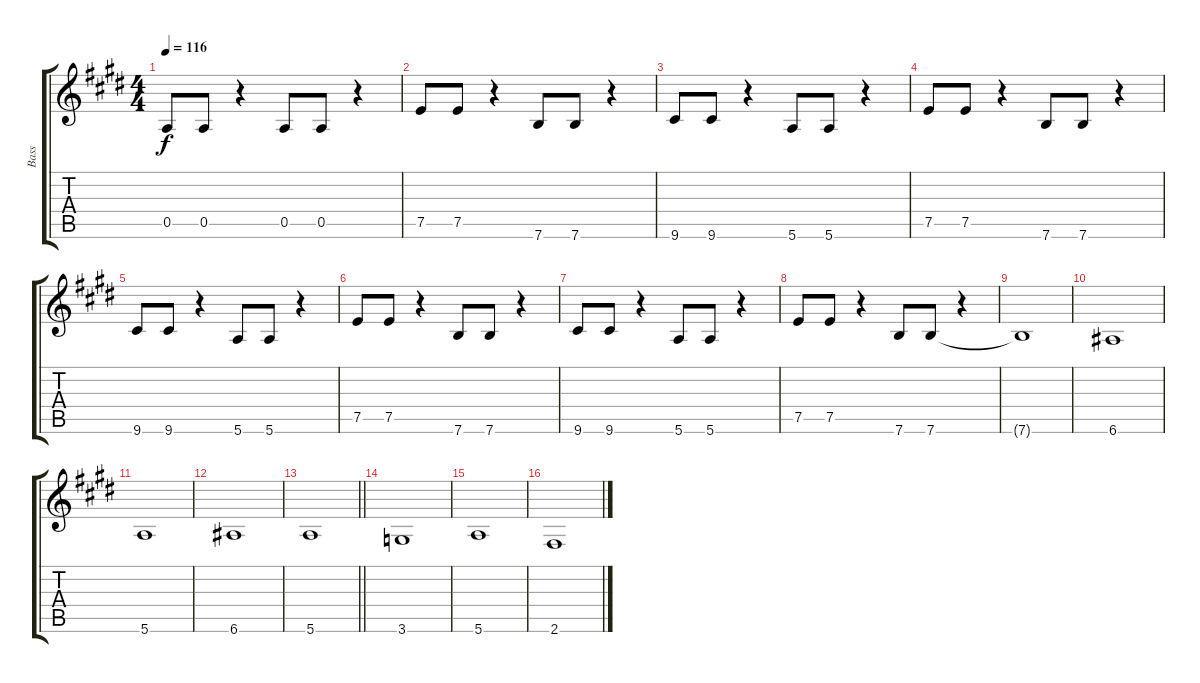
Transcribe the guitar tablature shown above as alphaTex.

\track ("Bass" "Bass") {instrument electricbassfinger}
\staff {score tabs}
\tuning (E4 B3 G3 D3 A2 E2) {hide}
\ts (4 4)
\tempo 116
\clef g2
\ks e
0.5.8{dy f} 0.5.8 r.4 0.5.8 0.5.8 r.4 |
7.5.8 7.5.8 r.4 7.6.8 7.6.8 r.4 |
9.6.8 9.6.8 r.4 5.6.8 5.6.8 r.4 |
7.5.8 7.5.8 r.4 7.6.8 7.6.8 r.4 |
9.6.8 9.6.8 r.4 5.6.8 5.6.8 r.4 |
7.5.8 7.5.8 r.4 7.6.8 7.6.8 r.4 |
9.6.8 9.6.8 r.4 5.6.8 5.6.8 r.4 |
7.5.8 7.5.8 r.4 7.6.8 7.6.8 r.4 |
7.6{t}.1 |
6.6.1 |
5.6.1 |
6.6.1 |
\barLineRight lightlight
5.6.1 |
3.6.1 |
5.6.1 |
2.6.1
